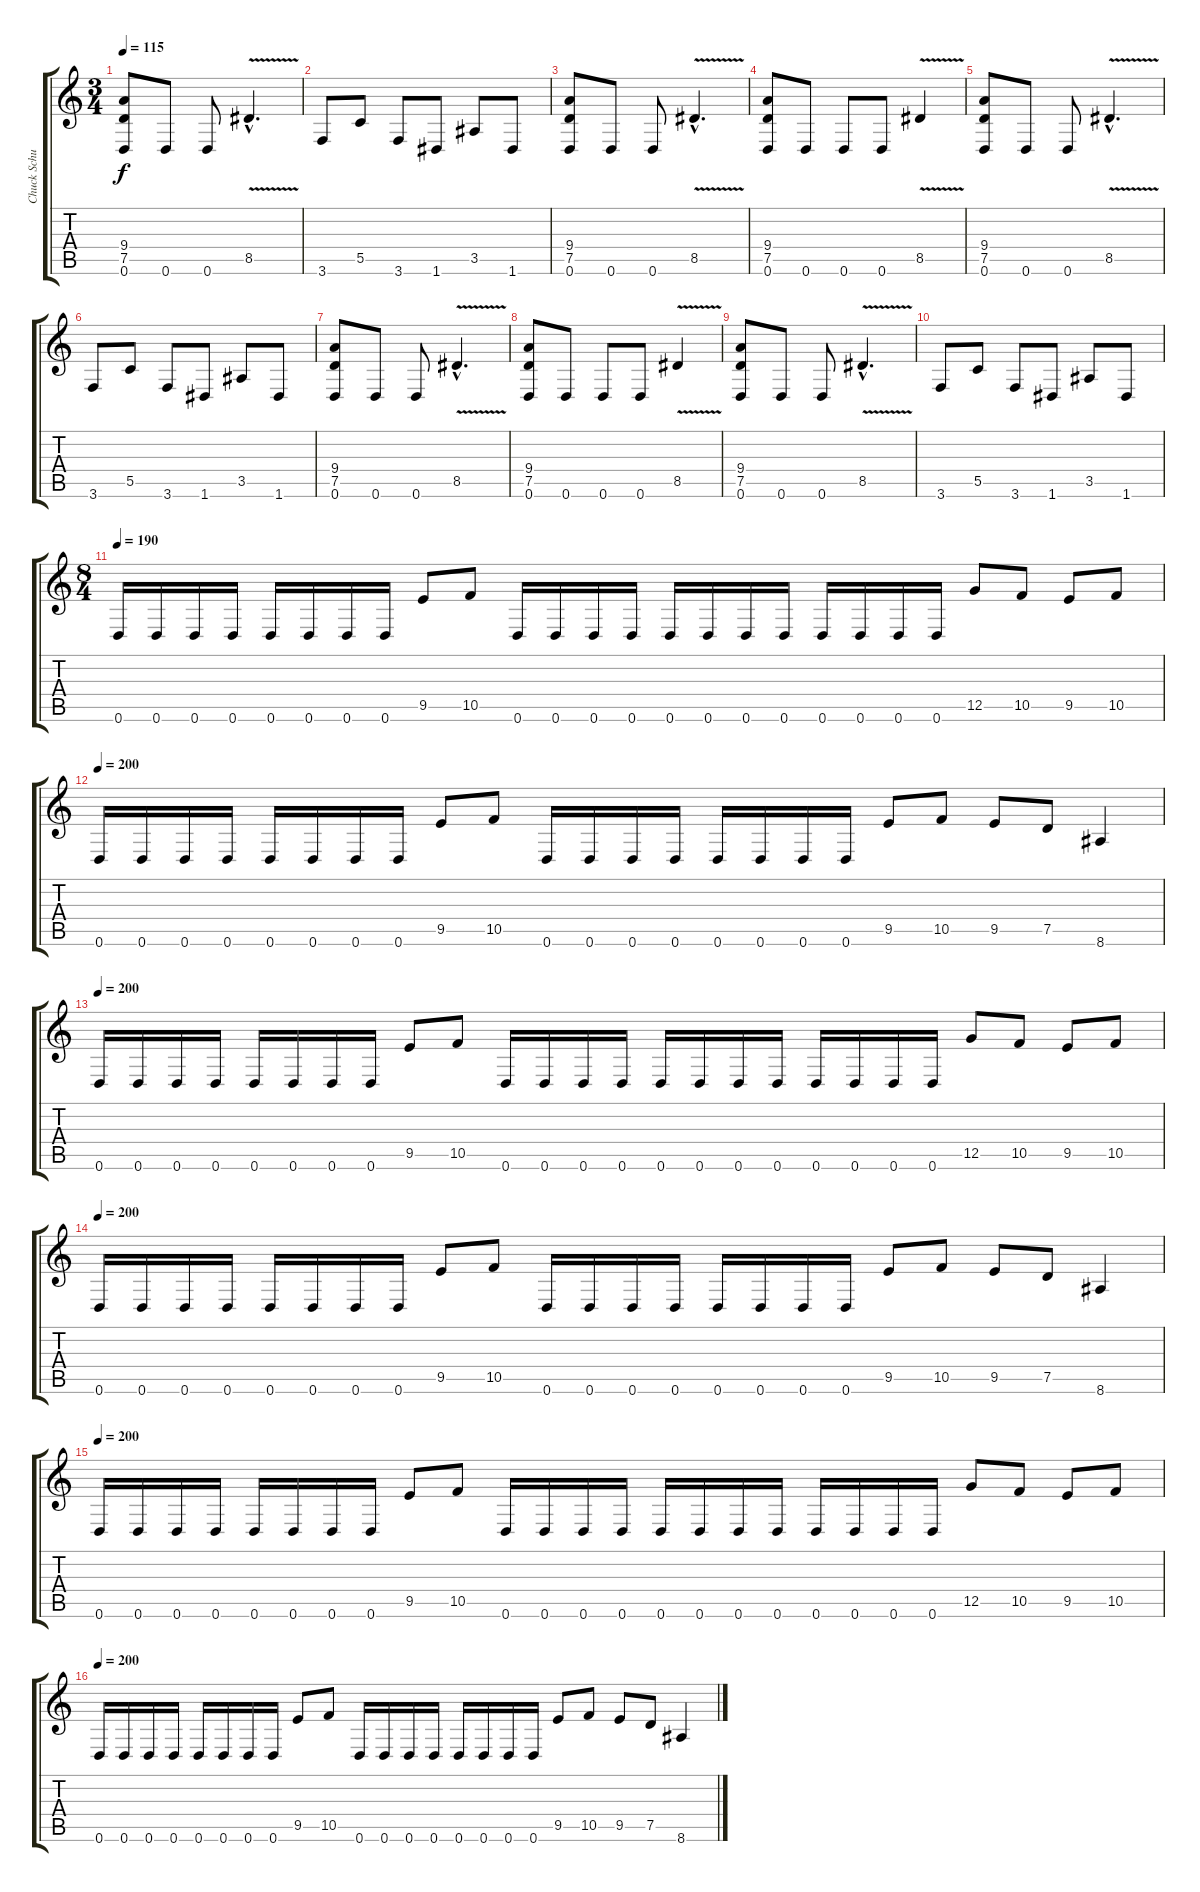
\track ("Chuck Schuldiner" "Chuck Schu") {instrument distortionguitar}
\staff {score tabs}
\tuning (D4 A3 F3 C3 G2 D2) {hide}
\ts (3 4)
\tempo 115
\clef g2
\ks c
(9.4 7.5 0.6).8{dy f} 0.6.8 0.6.8 8.5{v hac}.4{d} |
3.6.8 5.5.8 3.6.8 1.6.8 3.5.8 1.6.8 |
(9.4 7.5 0.6).8 0.6.8 0.6.8 8.5{v hac}.4{d} |
(9.4 7.5 0.6).8 0.6.8 0.6.8 0.6.8 8.5{v}.4 |
(9.4 7.5 0.6).8 0.6.8 0.6.8 8.5{v hac}.4{d} |
3.6.8 5.5.8 3.6.8 1.6.8 3.5.8 1.6.8 |
(9.4 7.5 0.6).8 0.6.8 0.6.8 8.5{v hac}.4{d} |
(9.4 7.5 0.6).8 0.6.8 0.6.8 0.6.8 8.5{v}.4 |
(9.4 7.5 0.6).8 0.6.8 0.6.8 8.5{v hac}.4{d} |
3.6.8 5.5.8 3.6.8 1.6.8 3.5.8 1.6.8 |
\ts (8 4)
\tempo 200
\tempo 190
0.6.16 0.6.16 0.6.16 0.6.16 0.6.16 0.6.16 0.6.16 0.6.16 9.5.8 10.5.8 0.6.16 0.6.16 0.6.16 0.6.16 0.6.16 0.6.16 0.6.16 0.6.16 0.6.16 0.6.16 0.6.16 0.6.16 12.5.8 10.5.8 9.5.8 10.5.8 |
\tempo 200
0.6.16 0.6.16 0.6.16 0.6.16 0.6.16 0.6.16 0.6.16 0.6.16 9.5.8 10.5.8 0.6.16 0.6.16 0.6.16 0.6.16 0.6.16 0.6.16 0.6.16 0.6.16 9.5.8 10.5.8 9.5.8 7.5.8 8.6.4 |
\tempo 200
0.6.16 0.6.16 0.6.16 0.6.16 0.6.16 0.6.16 0.6.16 0.6.16 9.5.8 10.5.8 0.6.16 0.6.16 0.6.16 0.6.16 0.6.16 0.6.16 0.6.16 0.6.16 0.6.16 0.6.16 0.6.16 0.6.16 12.5.8 10.5.8 9.5.8 10.5.8 |
\tempo 200
0.6.16 0.6.16 0.6.16 0.6.16 0.6.16 0.6.16 0.6.16 0.6.16 9.5.8 10.5.8 0.6.16 0.6.16 0.6.16 0.6.16 0.6.16 0.6.16 0.6.16 0.6.16 9.5.8 10.5.8 9.5.8 7.5.8 8.6.4 |
\tempo 200
0.6.16 0.6.16 0.6.16 0.6.16 0.6.16 0.6.16 0.6.16 0.6.16 9.5.8 10.5.8 0.6.16 0.6.16 0.6.16 0.6.16 0.6.16 0.6.16 0.6.16 0.6.16 0.6.16 0.6.16 0.6.16 0.6.16 12.5.8 10.5.8 9.5.8 10.5.8 |
\tempo 200
0.6.16 0.6.16 0.6.16 0.6.16 0.6.16 0.6.16 0.6.16 0.6.16 9.5.8 10.5.8 0.6.16 0.6.16 0.6.16 0.6.16 0.6.16 0.6.16 0.6.16 0.6.16 9.5.8 10.5.8 9.5.8 7.5.8 8.6.4
